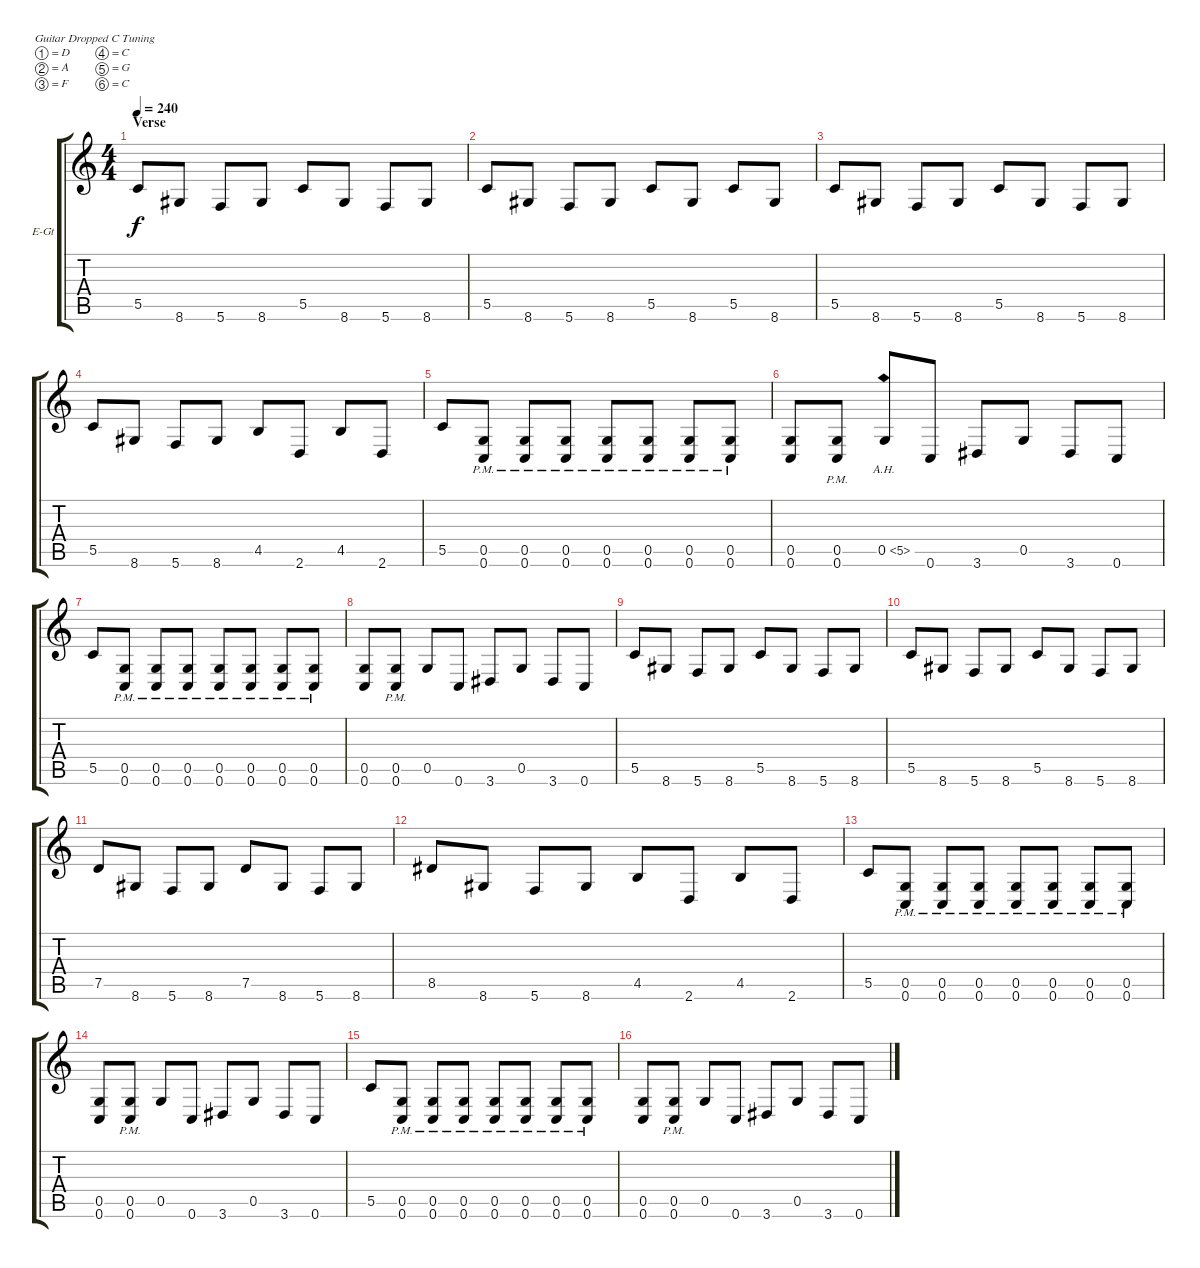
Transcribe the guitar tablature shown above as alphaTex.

\bracketExtendMode groupsimilarinstruments
\firstSystemTrackNameOrientation horizontal
\otherSystemsTrackNameOrientation horizontal
\track ("Earnie" "E-Gt") {instrument overdrivenguitar}
\staff {score tabs}
\tuning (D4 A3 F3 C3 G2 C2)
\ts (4 4)
\section ("" "Verse")
\tempo 240
\clef g2
\ks c
5.5.8{dy f} 8.6.8 5.6.8 8.6.8 5.5.8 8.6.8 5.6.8 8.6.8 |
5.5.8 8.6.8 5.6.8 8.6.8 5.5.8 8.6.8 5.5.8 8.6.8 |
5.5.8 8.6.8 5.6.8 8.6.8 5.5.8 8.6.8 5.6.8 8.6.8 |
5.5.8 8.6.8 5.6.8 8.6.8 4.5.8 2.6.8 4.5.8 2.6.8 |
5.5.8 (0.5{pm} 0.6{pm}).8 (0.5{pm} 0.6{pm}).8 (0.5{pm} 0.6{pm}).8 (0.5{pm} 0.6{pm}).8 (0.5{pm} 0.6{pm}).8 (0.5{pm} 0.6{pm}).8 (0.5{pm} 0.6{pm}).8 |
(0.5 0.6).8 (0.5{pm} 0.6{pm}).8 0.5{ah 5}.8 0.6.8 3.6.8 0.5.8 3.6.8 0.6.8 |
5.5.8 (0.5{pm} 0.6{pm}).8 (0.5{pm} 0.6{pm}).8 (0.5{pm} 0.6{pm}).8 (0.5{pm} 0.6{pm}).8 (0.5{pm} 0.6{pm}).8 (0.5{pm} 0.6{pm}).8 (0.5{pm} 0.6{pm}).8 |
(0.5 0.6).8 (0.5{pm} 0.6{pm}).8 0.5.8 0.6.8 3.6.8 0.5.8 3.6.8 0.6.8 |
5.5.8 8.6.8 5.6.8 8.6.8 5.5.8 8.6.8 5.6.8 8.6.8 |
5.5.8 8.6.8 5.6.8 8.6.8 5.5.8 8.6.8 5.6.8 8.6.8 |
7.5.8 8.6.8 5.6.8 8.6.8 7.5.8 8.6.8 5.6.8 8.6.8 |
8.5.8 8.6.8 5.6.8 8.6.8 4.5.8 2.6.8 4.5.8 2.6.8 |
5.5.8 (0.5{pm} 0.6{pm}).8 (0.5{pm} 0.6{pm}).8 (0.5{pm} 0.6{pm}).8 (0.5{pm} 0.6{pm}).8 (0.5{pm} 0.6{pm}).8 (0.5{pm} 0.6{pm}).8 (0.5{pm} 0.6{pm}).8 |
(0.5 0.6).8 (0.5{pm} 0.6{pm}).8 0.5.8 0.6.8 3.6.8 0.5.8 3.6.8 0.6.8 |
5.5.8 (0.5{pm} 0.6{pm}).8 (0.5{pm} 0.6{pm}).8 (0.5{pm} 0.6{pm}).8 (0.5{pm} 0.6{pm}).8 (0.5{pm} 0.6{pm}).8 (0.5{pm} 0.6{pm}).8 (0.5{pm} 0.6{pm}).8 |
(0.5 0.6).8 (0.5{pm} 0.6{pm}).8 0.5.8 0.6.8 3.6.8 0.5.8 3.6.8 0.6.8
